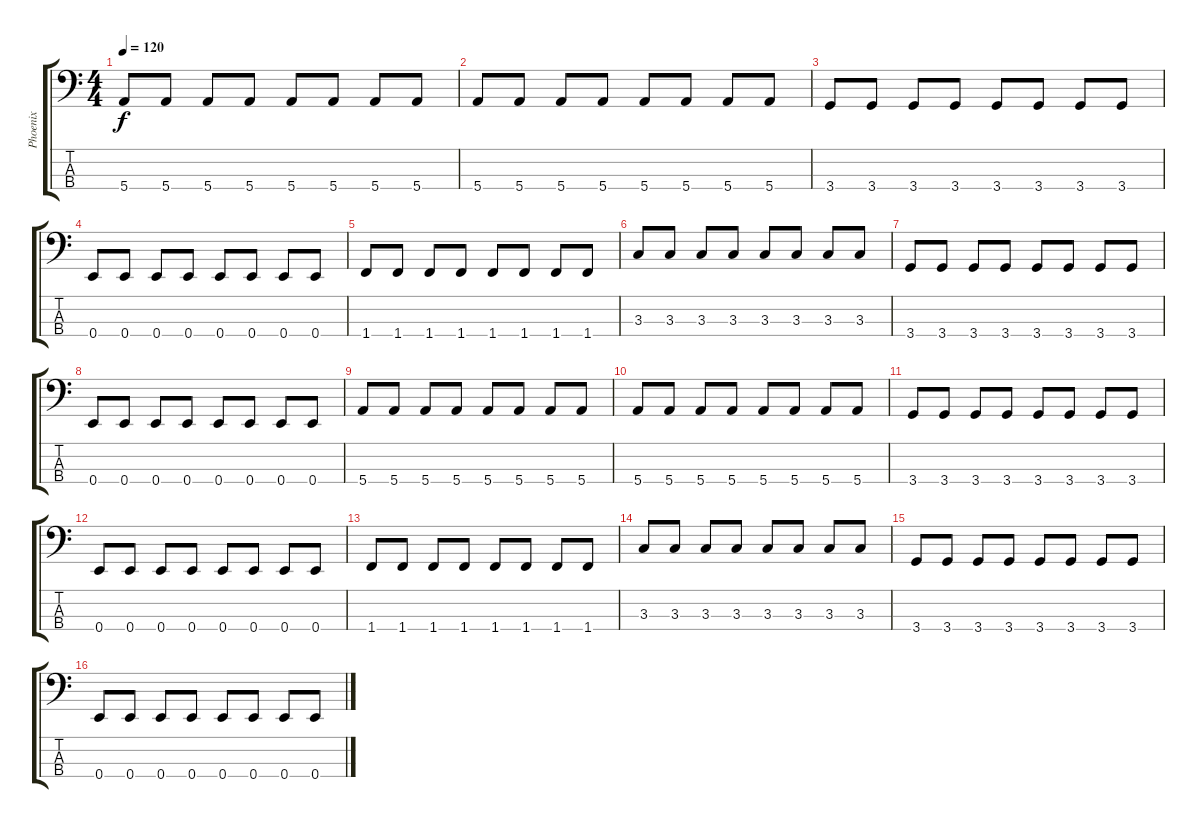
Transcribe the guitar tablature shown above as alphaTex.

\track ("Phoenix" "Phoenix") {instrument electricbasspick}
\staff {score tabs}
\tuning (G2 D2 A1 E1) {hide}
\ts (4 4)
\tempo 120
\clef f4
\ks c
5.4.8{dy f} 5.4.8 5.4.8 5.4.8 5.4.8 5.4.8 5.4.8 5.4.8 |
5.4.8 5.4.8 5.4.8 5.4.8 5.4.8 5.4.8 5.4.8 5.4.8 |
3.4.8 3.4.8 3.4.8 3.4.8 3.4.8 3.4.8 3.4.8 3.4.8 |
0.4.8 0.4.8 0.4.8 0.4.8 0.4.8 0.4.8 0.4.8 0.4.8 |
1.4.8 1.4.8 1.4.8 1.4.8 1.4.8 1.4.8 1.4.8 1.4.8 |
3.3.8 3.3.8 3.3.8 3.3.8 3.3.8 3.3.8 3.3.8 3.3.8 |
3.4.8 3.4.8 3.4.8 3.4.8 3.4.8 3.4.8 3.4.8 3.4.8 |
0.4.8 0.4.8 0.4.8 0.4.8 0.4.8 0.4.8 0.4.8 0.4.8 |
5.4.8 5.4.8 5.4.8 5.4.8 5.4.8 5.4.8 5.4.8 5.4.8 |
5.4.8 5.4.8 5.4.8 5.4.8 5.4.8 5.4.8 5.4.8 5.4.8 |
3.4.8 3.4.8 3.4.8 3.4.8 3.4.8 3.4.8 3.4.8 3.4.8 |
0.4.8 0.4.8 0.4.8 0.4.8 0.4.8 0.4.8 0.4.8 0.4.8 |
1.4.8 1.4.8 1.4.8 1.4.8 1.4.8 1.4.8 1.4.8 1.4.8 |
3.3.8 3.3.8 3.3.8 3.3.8 3.3.8 3.3.8 3.3.8 3.3.8 |
3.4.8 3.4.8 3.4.8 3.4.8 3.4.8 3.4.8 3.4.8 3.4.8 |
0.4.8 0.4.8 0.4.8 0.4.8 0.4.8 0.4.8 0.4.8 0.4.8
